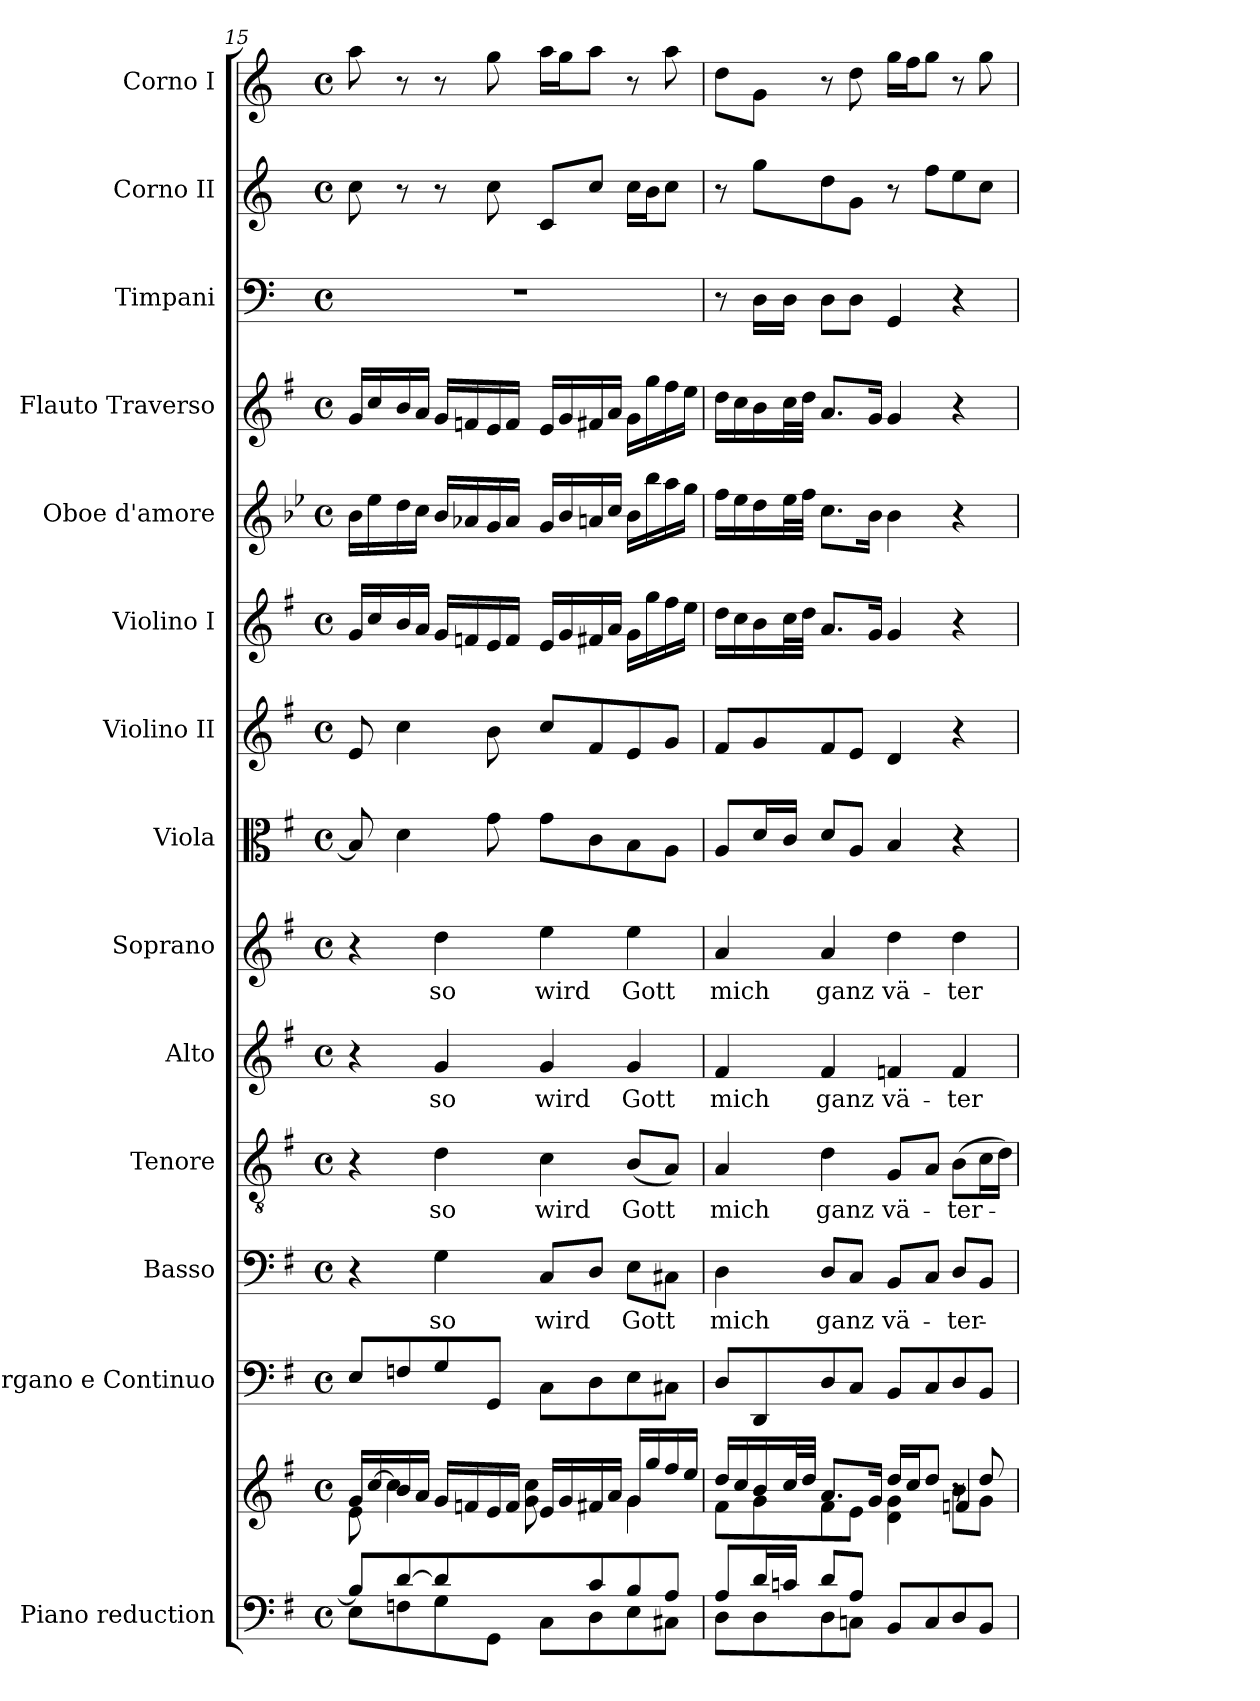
**kern	**kern	**kern	**kern	**text	**kern	**text	**kern	**text	**kern	**text	**kern	**kern	**kern	**kern	**kern	**kern	**kern	**kern
*part14	*part14	*part13	*part12	*part12	*part11	*part11	*part10	*part10	*part9	*part9	*part8	*part7	*part6	*part5	*part4	*part3	*part2	*part1
*staff15	*staff14	*staff13	*staff12	*staff12	*staff11	*staff11	*staff10	*staff10	*staff9	*staff9	*staff8	*staff7	*staff6	*staff5	*staff4	*staff3	*staff2	*staff1
*I"Piano reduction	*	*I"Organo e Continuo	*I"Basso	*	*I"Tenore	*	*I"Alto	*	*I"Soprano	*	*I"Viola	*I"Violino II	*I"Violino I	*I"Oboe d'amore	*I"Flauto Traverso	*I"Timpani	*I"Corno II	*I"Corno I
*I'Pno	*	*	*	*	*	*	*	*	*	*	*	*	*	*I'Ob	*I'Fl	*I'Timp	*	*
*clefF4	*clefG2	*clefF4	*clefF4	*	*clefGv2	*	*clefG2	*	*clefG2	*	*clefC3	*clefG2	*clefG2	*clefG2	*clefG2	*clefF4	*clefG2	*clefG2
*	*	*	*	*	*	*	*	*	*	*	*	*	*	*ITrd2c3	*	*	*ITrd3c5	*ITrd3c5
*k[f#]	*k[f#]	*k[f#]	*k[f#]	*	*k[f#]	*	*k[f#]	*	*k[f#]	*	*k[f#]	*k[f#]	*k[f#]	*k[f#]	*k[f#]	*k[]	*k[f#]	*k[f#]
*M4/4	*M4/4	*M4/4	*M4/4	*	*M4/4	*	*M4/4	*	*M4/4	*	*M4/4	*M4/4	*M4/4	*M4/4	*M4/4	*M4/4	*M4/4	*M4/4
*met(c)	*met(c)	*met(c)	*met(c)	*	*met(c)	*	*met(c)	*	*met(c)	*	*met(c)	*met(c)	*met(c)	*met(c)	*met(c)	*met(c)	*met(c)	*met(c)
=15	=15	=15	=15	=15	=15	=15	=15	=15	=15	=15	=15	=15	=15	=15	=15	=15	=15	=15
*^	*^	*	*	*	*	*	*	*	*	*	*	*	*	*	*	*	*	*
*	*	*	*^	*	*	*	*	*	*	*	*	*	*	*	*	*	*	*	*	*
8B/L]	8E\L	16g/LL	8e\	4.ryy	8E/L	4r	.	4r	.	4r	.	4r	.	8B/]	8e/	16g/LL	16g\LL	16g/LL	1r	8g\	8ee\
.	.	[16cc/	.	.	.	.	.	.	.	.	.	.	.	.	.	16cc/	16cc\	16cc/	.	.	.
[8d/	8Fn\	16b/	4cc\]	.	8Fn/	.	.	.	.	.	.	.	.	4d\	4cc\	16b/	16b\	16b/	.	8r	8r
.	.	16a/JJ	.	.	.	.	.	.	.	.	.	.	.	.	.	16a/JJ	16a\JJ	16a/JJ	.	.	.
!	!	!	!	!	!	!	!LO:LY:b	!	!LO:LY:b	!	!LO:LY:b	!	!LO:LY:b	!	!	!	!	!	!	!	!
8d/]	8G\	16g/LL	.	.	8G/	4G\	so	4d\	so	4g/	so	4dd\	so	.	.	16g/LL	16g/LL	16g/LL	.	8r	8r
.	.	16fn/	.	.	.	.	.	.	.	.	.	.	.	.	.	16fn/	16fn/	16fn/	.	.	.
4ryy	8GG\J	16e/	8ryy	8g\ 8b\J	8GG/J	.	.	.	.	.	.	.	.	8g\	8b\	16e/	16e/	16e/	.	8g\	8dd\
.	.	16f/JJ	.	.	.	.	.	.	.	.	.	.	.	.	.	16f/JJ	16f/JJ	16f/JJ	.	.	.
!	!	!	!	!	!	!	!LO:LY:b	!	!LO:LY:b	!	!LO:LY:b	!	!LO:LY:b	!	!	!	!	!	!	!	!
.	8C\L	16e/LL	4ryy	8g\ 8cc\L	8C\L	8C/L	wird	4c\	wird	4g/	wird	4ee\	wird	8g\L	8cc/L	16e/LL	16e/LL	16e/LL	.	8G/L	16ee\LL
.	.	16g/	.	.	.	.	.	.	.	.	.	.	.	.	.	16g/	16g/	16g/	.	.	16dd\J
8c/	8D\	16f#X/	.	4.ryy	8D\	8D/J	.	.	.	.	.	.	.	8c\	8f#/	16f#X/	16f#X/	16f#X/	.	8g/J	8ee\J
.	.	16a/JJ	.	.	.	.	.	.	.	.	.	.	.	.	.	16a/JJ	16a/JJ	16a/JJ	.	.	.
!	!	!	!	!	!	!	!LO:LY:b	!	!LO:LY:b	!	!LO:LY:b	!	!LO:LY:b	!	!	!	!	!	!	!	!
8B/	8E\	16g/LL	4g\	.	8E\	8E\L	Gott	(<8B/L	Gott	4g/	Gott	4ee\	Gott	8B\	8e/	16g\LL	16g\LL	16g\LL	.	16g\LL	8r
.	.	16gg/	.	.	.	.	.	.	.	.	.	.	.	.	.	16gg\	16gg\	16gg\	.	16f#\J	.
8A/J	8C#X\J	16ff#/	.	.	8C#X\J	8C#X\J	.	8A/J)	.	.	.	.	.	8A\J	8g/J	16ff#\	16ff#\	16ff#\	.	8g\J	8ee\
.	.	16ee/JJ	.	.	.	.	.	.	.	.	.	.	.	.	.	16ee\JJ	16ee\JJ	16ee\JJ	.	.	.
!!LO:PB:g=z
=16	=16	=16	=16	=16	=16	=16	=16	=16	=16	=16	=16	=16	=16	=16	=16	=16	=16	=16	=16	=16	=16
!	!	!	!	!	!	!	!LO:LY:b	!	!LO:LY:b	!	!LO:LY:b	!	!LO:LY:b	!	!	!	!	!	!	!	!
8A/L	8D\L	16dd/LL	8f#\L	2.ryy	8D/L	4D\	mich	4A/	mich	4f#/	mich	4a/	mich	8A/L	8f#/L	16dd\LL	16dd\LL	16dd\LL	8r	8r	8a\L
.	.	16cc/	.	.	.	.	.	.	.	.	.	.	.	.	.	16cc\	16cc\	16cc\	.	.	.
16d/L	8D\	16b/	8g\	.	8DD/	.	.	.	.	.	.	.	.	16d/L	8g/	16b\	16b\	16b\	16D\LL	8dd\L	8d\J
16cn/JJ	.	32cc/L	.	.	.	.	.	.	.	.	.	.	.	16c/JJ	.	32cc\L	32cc\L	32cc\L	16D\JJ	.	.
.	.	32dd/JJJ	.	.	.	.	.	.	.	.	.	.	.	.	.	32dd\JJJ	32dd\JJJ	32dd\JJJ	.	.	.
!	!	!	!	!	!	!	!LO:LY:b	!	!LO:LY:b	!	!LO:LY:b	!	!LO:LY:b	!	!	!	!	!	!	!	!
8d/L	8D\	8.a/L	8f#\	.	8D/	8D/L	ganz	4d\	ganz	4f#/	ganz	4a/	ganz	8d/L	8f#/	8.a/L	8.a\L	8.a/L	8D\L	8a\	8r
8A/J	8Cn\J	.	8e\J	.	8C/J	8C/J	.	.	.	.	.	.	.	8A/J	8e/J	.	.	.	8D\J	8d\J	8a\
.	.	16g/Jk	.	.	.	.	.	.	.	.	.	.	.	.	.	16g/Jk	16g\Jk	16g/Jk	.	.	.
!	!	!	!	!	!	!	!LO:LY:b	!	!LO:LY:b	!	!LO:LY:b	!	!LO:LY:b	!	!	!	!	!	!	!	!
4ryy	8BB/L	16dd/LL	4d\ 4g\	.	8BB/L	8BB/L	vä-	8G/L	vä-	4fn/	vä-	4dd\	vä-	4B/	4d/	4g/	4g\	4g/	4GG/	8r	16dd\LL
.	.	16cc/J	.	.	.	.	.	.	.	.	.	.	.	.	.	.	.	.	.	.	16cc\J
.	8C/	8dd/J	.	.	8C/	8C/J	.	8A/J	.	.	.	.	.	.	.	.	.	.	.	8cc\L	8dd\J
!	!	!	!	!	!	!	!LO:LY:b	!	!LO:LY:b	!	!LO:LY:b	!	!LO:LY:b	!	!	!	!	!	!	!	!
4ryy	8D/	8r	8b\L	4fn/	8D/	8D/L	-ter-	(>8B\L	-ter-	4f/	-ter-	4dd\	-ter-	4r	4r	4r	4r	4r	4r	8b\	8r
.	8BB/J	8dd/	8g\J	.	8BB/J	8BB/J	.	16c\L	.	.	.	.	.	.	.	.	.	.	.	8g\J	8dd\
.	.	.	.	.	.	.	.	16d\JJ)	.	.	.	.	.	.	.	.	.	.	.	.	.
*v	*v	*	*	*	*	*	*	*	*	*	*	*	*	*	*	*	*	*	*	*	*
*	*v	*v	*v	*	*	*	*	*	*	*	*	*	*	*	*	*	*	*	*	*
=	=	=	=	=	=	=	=	=	=	=	=	=	=	=	=	=	=	=
*-	*-	*-	*-	*-	*-	*-	*-	*-	*-	*-	*-	*-	*-	*-	*-	*-	*-	*-
